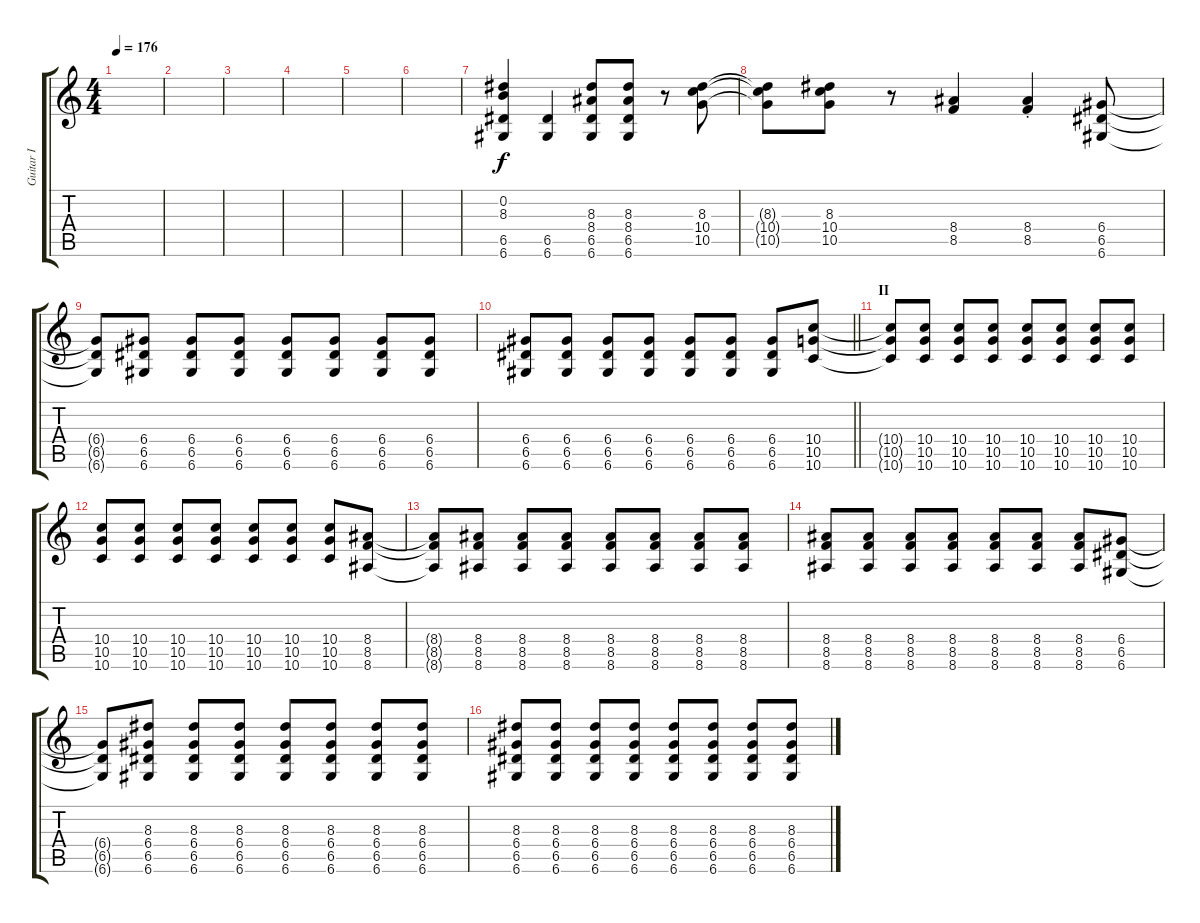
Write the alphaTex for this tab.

\track ("Guitar I" "Guitar I") {instrument distortionguitar}
\staff {score tabs}
\tuning (E4 B3 G3 D3 A2 D2) {hide}
\ts (4 4)
\tempo 176
\clef g2
\ks c
|
|
|
|
|
|
(0.2 8.3 6.5 6.6).4 (6.5 6.6).4 (8.3 8.4 6.5 6.6).8 (8.3 8.4 6.5 6.6).8 r.8 (8.3 10.4 10.5).8 |
(8.3{t} 10.4{t} 10.5{t}).8 (8.3 10.4 10.5).8 r.8 (8.4 8.5).4 (8.4{st} 8.5{st}).4 (6.4 6.5 6.6).8 |
(6.4{t} 6.5{t} 6.6{t}).8 (6.4 6.5 6.6).8 (6.4 6.5 6.6).8 (6.4 6.5 6.6).8 (6.4 6.5 6.6).8 (6.4 6.5 6.6).8 (6.4 6.5 6.6).8 (6.4 6.5 6.6).8 |
\barLineRight lightlight
(6.4 6.5 6.6).8 (6.4 6.5 6.6).8 (6.4 6.5 6.6).8 (6.4 6.5 6.6).8 (6.4 6.5 6.6).8 (6.4 6.5 6.6).8 (6.4 6.5 6.6).8 (10.4 10.5 10.6).8 |
\section ("" "II")
(10.4{t} 10.5{t} 10.6{t}).8 (10.4 10.5 10.6).8 (10.4 10.5 10.6).8 (10.4 10.5 10.6).8 (10.4 10.5 10.6).8 (10.4 10.5 10.6).8 (10.4 10.5 10.6).8 (10.4 10.5 10.6).8 |
(10.4 10.5 10.6).8 (10.4 10.5 10.6).8 (10.4 10.5 10.6).8 (10.4 10.5 10.6).8 (10.4 10.5 10.6).8 (10.4 10.5 10.6).8 (10.4 10.5 10.6).8 (8.4 8.5 8.6).8 |
(8.4{t} 8.5{t} 8.6{t}).8 (8.4 8.5 8.6).8 (8.4 8.5 8.6).8 (8.4 8.5 8.6).8 (8.4 8.5 8.6).8 (8.4 8.5 8.6).8 (8.4 8.5 8.6).8 (8.4 8.5 8.6).8 |
(8.4 8.5 8.6).8 (8.4 8.5 8.6).8 (8.4 8.5 8.6).8 (8.4 8.5 8.6).8 (8.4 8.5 8.6).8 (8.4 8.5 8.6).8 (8.4 8.5 8.6).8 (6.4 6.5 6.6).8 |
(6.4{t} 6.5{t} 6.6{t}).8 (8.3 6.4 6.5 6.6).8 (8.3 6.4 6.5 6.6).8 (8.3 6.4 6.5 6.6).8 (8.3 6.4 6.5 6.6).8 (8.3 6.4 6.5 6.6).8 (8.3 6.4 6.5 6.6).8 (8.3 6.4 6.5 6.6).8 |
(8.3 6.4 6.5 6.6).8 (8.3 6.4 6.5 6.6).8 (8.3 6.4 6.5 6.6).8 (8.3 6.4 6.5 6.6).8 (8.3 6.4 6.5 6.6).8 (8.3 6.4 6.5 6.6).8 (8.3 6.4 6.5 6.6).8 (8.3 6.4 6.5 6.6).8
